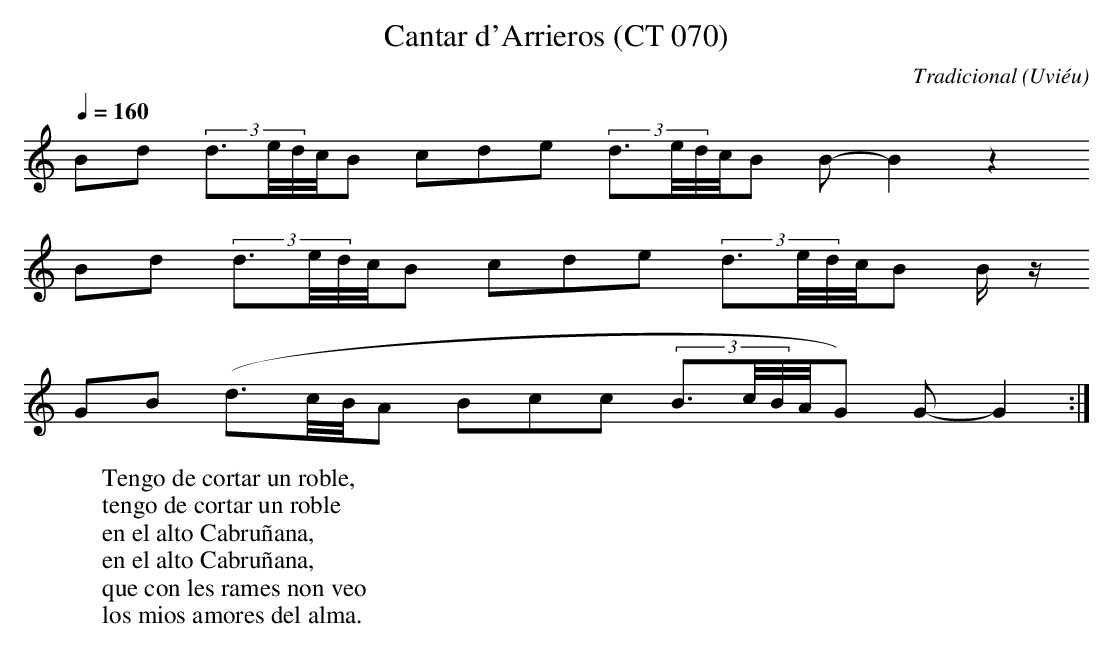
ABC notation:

X:1
T:Cantar d'Arrieros (CT 070)
C:Tradicional
O:Uviéu
M:Llibre
L:1/8
Q:1/4=160
W:Tengo de cortar un roble,
W:tengo de cortar un roble
W:en el alto Cabruñana,
W:en el alto Cabruñana,
W:que con les rames non veo
W:los mios amores del alma.
K:C
Bd (3d3/2e/4d/4c/4B cde (3d3/2e/4d/4c/4B B-B2 z2
Bd (3d3/2e/4d/4c/4B cde (3d3/2e/4d/4c/4B B/ z/
GB (d3/2c/4B/4A Bcc (3B3/2c/4B/4A/4G) G-G2 :|
